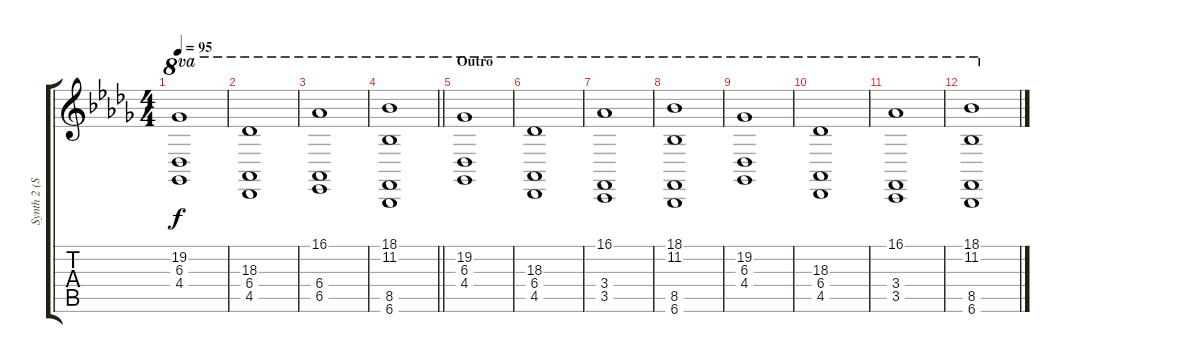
\track ("Synth 2 (Strings)" "Synth 2 (S") {instrument stringensemble1}
\staff {score tabs}
\tuning (E4 B3 G3 D3 A2 E2) {hide}
\ts (4 4)
\tempo 95
\clef g2
\ks db
(19.2 6.3 4.4).1{ot 8va dy f} |
(18.3 6.4 4.5).1{ot 8va} |
(16.1 6.4 6.5).1{ot 8va} |
\barLineRight lightlight
(18.1 11.2 8.5 6.6).1{ot 8va} |
\section ("" "Outro")
(19.2 6.3 4.4).1{ot 8va} |
(18.3 6.4 4.5).1{ot 8va} |
(16.1 3.4 3.5).1{ot 8va} |
(18.1 11.2 8.5 6.6).1{ot 8va} |
(19.2 6.3 4.4).1{ot 8va volume 0} |
(18.3 6.4 4.5).1{ot 8va} |
(16.1 3.4 3.5).1{ot 8va} |
(18.1 11.2 8.5 6.6).1{ot 8va}
